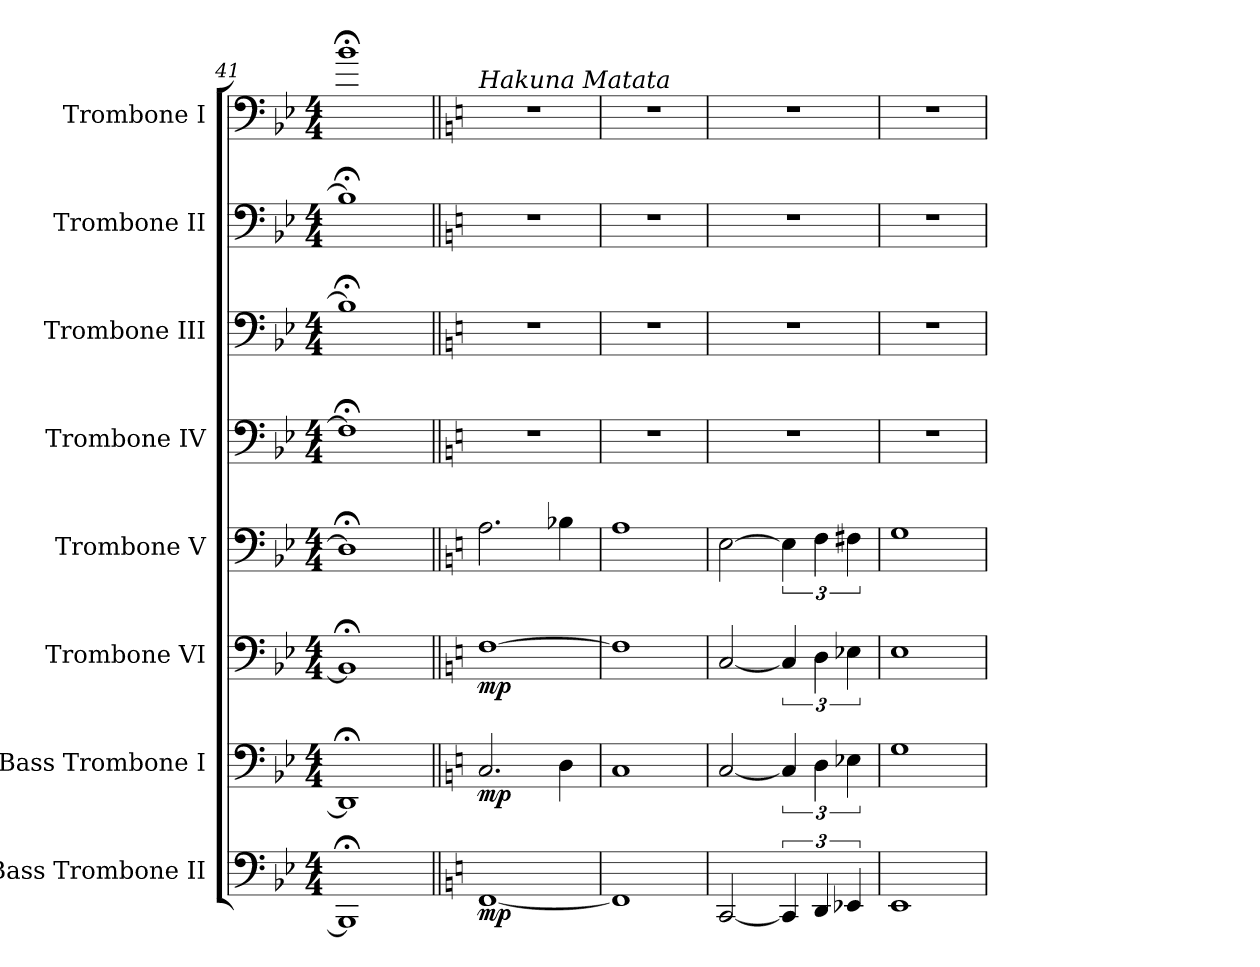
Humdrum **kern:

**kern	**dynam	**kern	**dynam	**kern	**dynam	**kern	**dynam	**kern	**kern	**kern	**kern
*part8	*part8	*part7	*part7	*part6	*part6	*part5	*part5	*part4	*part3	*part2	*part1
*staff8	*staff8	*staff7	*staff7	*staff6	*staff6	*staff5	*staff5	*staff4	*staff3	*staff2	*staff1
*I"Bass Trombone II	*	*I"Bass Trombone I	*	*I"Trombone VI	*	*I"Trombone V	*	*I"Trombone IV	*I"Trombone III	*I"Trombone II	*I"Trombone I
*I'B. Tbn. II	*	*I'B. Tbn. I	*	*I'Tbn. VI	*	*I'Tbn. V	*	*I'Tbn. IV	*I'Tbn. III	*I'Tbn. II	*I'Tbn. I
*clefF4	*	*clefF4	*	*clefF4	*	*clefF4	*	*clefF4	*clefF4	*clefF4	*clefF4
*k[b-e-]	*	*k[b-e-]	*	*k[b-e-]	*	*k[b-e-]	*	*k[b-e-]	*k[b-e-]	*k[b-e-]	*k[b-e-]
*M4/4	*	*M4/4	*	*M4/4	*	*M4/4	*	*M4/4	*M4/4	*M4/4	*M4/4
=41	=41	=41	=41	=41	=41	=41	=41	=41	=41	=41	=41
1BBB-;<Z]	.	1DD;<Z]	.	1BB-;<Z]	.	1D;<Z]	.	1F;<Z]	1B-;<Z]	1B-;<Z]	1b-;<Z
=42||	=42||	=42||	=42||	=42||	=42||	=42||	=42||	=42||	=42||	=42||	=42||
*k[]	*	*k[]	*	*k[]	*	*k[]	*	*k[]	*k[]	*k[]	*k[]
!	!	!	!	!	!	!	!	!	!	!	!LO:TX:a:i:t=Hakuna Matata
!	!LO:DY:b	!	!LO:DY:b	!	!LO:DY:b	!	!LO:DY:b	!	!	!	!
!	!	!	!	!	!	!	!LO:DY:n=1:b	!	!	!	!
[1FF	mp	2.C/	mp	[1F	mp	2.A\	mp mp	1r	1r	1r	1r
.	.	4D\	.	.	.	4B-X\	.	.	.	.	.
=43	=43	=43	=43	=43	=43	=43	=43	=43	=43	=43	=43
1FF]	.	1C	.	1F]	.	1A	.	1r	1r	1r	1r
=44	=44	=44	=44	=44	=44	=44	=44	=44	=44	=44	=44
[2CC/	.	[2C/	.	[2C/	.	[2E\	.	1r	1r	1r	1r
6CC/]	.	6C/]	.	6C/]	.	6E\]	.	.	.	.	.
6DD/	.	6D\	.	6D\	.	6F\	.	.	.	.	.
6EE-X/	.	6E-X\	.	6E-X\	.	6F#X\	.	.	.	.	.
=45	=45	=45	=45	=45	=45	=45	=45	=45	=45	=45	=45
1EE	.	1G	.	1E	.	1G	.	1r	1r	1r	1r
=	=	=	=	=	=	=	=	=	=	=	=
*-	*-	*-	*-	*-	*-	*-	*-	*-	*-	*-	*-
